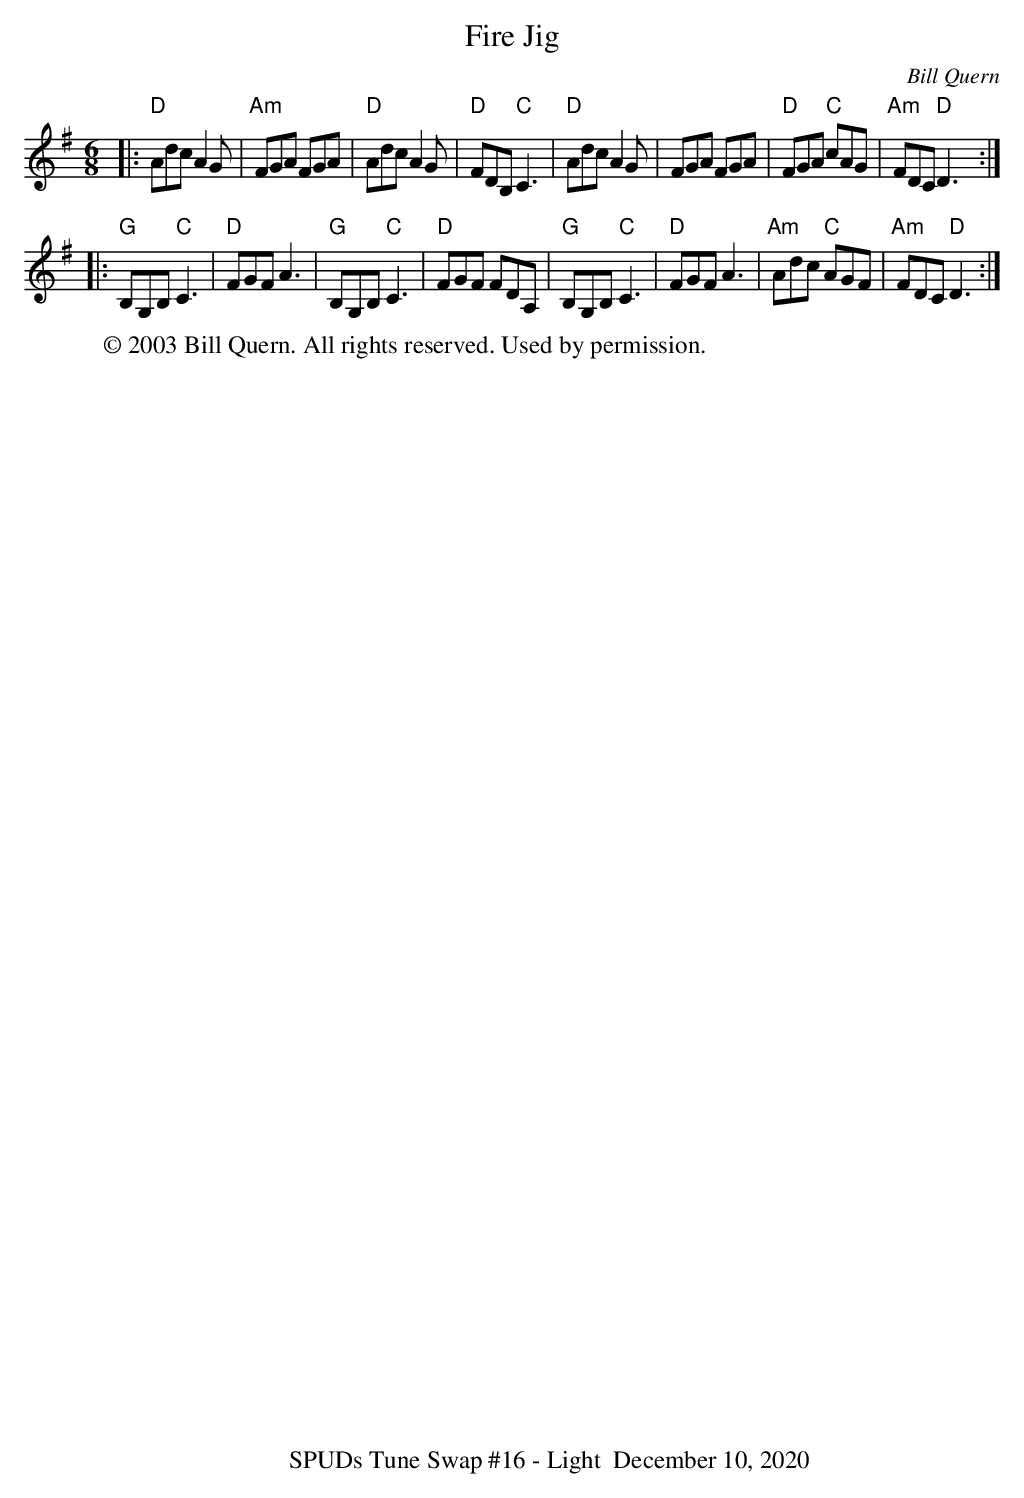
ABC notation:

X:1
T:Fire Jig
C:Bill Quern
M:6/8
L:1/8
K:Dmix
|:"D"AdcA2G|"Am"FGA FGA|"D"AdcA2G|"D"FDB,"C"C3|\
"D"AdcA2G|FGA FGA|"D"FGA "C"cAG|"Am"FDC"D"D3:|
|:"G"B,G,B,"C"C3|"D"FGFA3|"G"B,G,B,"C"C3|"D"FGF FDA,|\
"G"B,G,B,"C"C3|"D"FGFA3|"Am"Adc "C"AGF|"Am"FDC"D"D3:|
W: © 2003 Bill Quern. All rights reserved. Used by permission.
